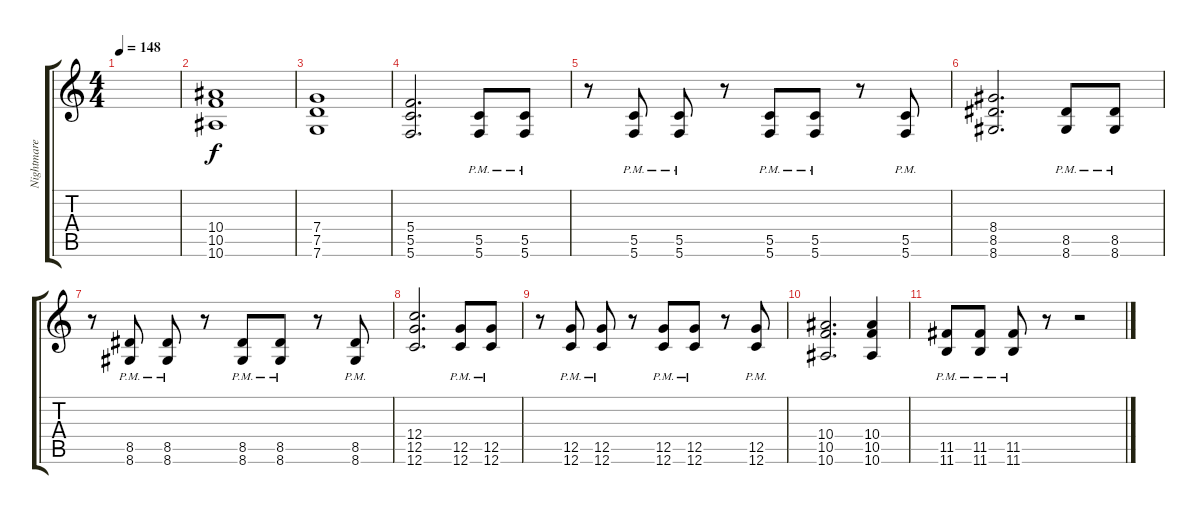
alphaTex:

\track ("Nightmare Industries" "Nightmare ") {instrument distortionguitar}
\staff {score tabs}
\tuning (D4 A3 F3 C3 G2 C2) {hide}
\ts (4 4)
\tempo 148
\clef g2
\ks c
|
(10.4 10.5 10.6).1 |
(7.4 7.5 7.6).1 |
(5.4 5.5 5.6).2{d} (5.5{pm} 5.6{pm}).8 (5.5{pm} 5.6{pm}).8 |
r.8 (5.5{pm} 5.6{pm}).8 (5.5{pm} 5.6{pm}).8 r.8 (5.5{pm} 5.6{pm}).8 (5.5{pm} 5.6{pm}).8 r.8 (5.5{pm} 5.6{pm}).8 |
(8.4 8.5 8.6).2{d} (8.5{pm} 8.6{pm}).8 (8.5{pm} 8.6{pm}).8 |
r.8 (8.5{pm} 8.6{pm}).8 (8.5{pm} 8.6{pm}).8 r.8 (8.5{pm} 8.6{pm}).8 (8.5{pm} 8.6{pm}).8 r.8 (8.5{pm} 8.6{pm}).8 |
(12.4 12.5 12.6).2{d} (12.5{pm} 12.6{pm}).8 (12.5{pm} 12.6{pm}).8 |
r.8 (12.5{pm} 12.6{pm}).8 (12.5{pm} 12.6{pm}).8 r.8 (12.5{pm} 12.6{pm}).8 (12.5{pm} 12.6{pm}).8 r.8 (12.5{pm} 12.6{pm}).8 |
(10.4 10.5 10.6).2{d} (10.4 10.5 10.6).4 |
(11.5{pm} 11.6{pm}).8 (11.5{pm} 11.6{pm}).8 (11.5{pm} 11.6{pm}).8 r.8 r.2
